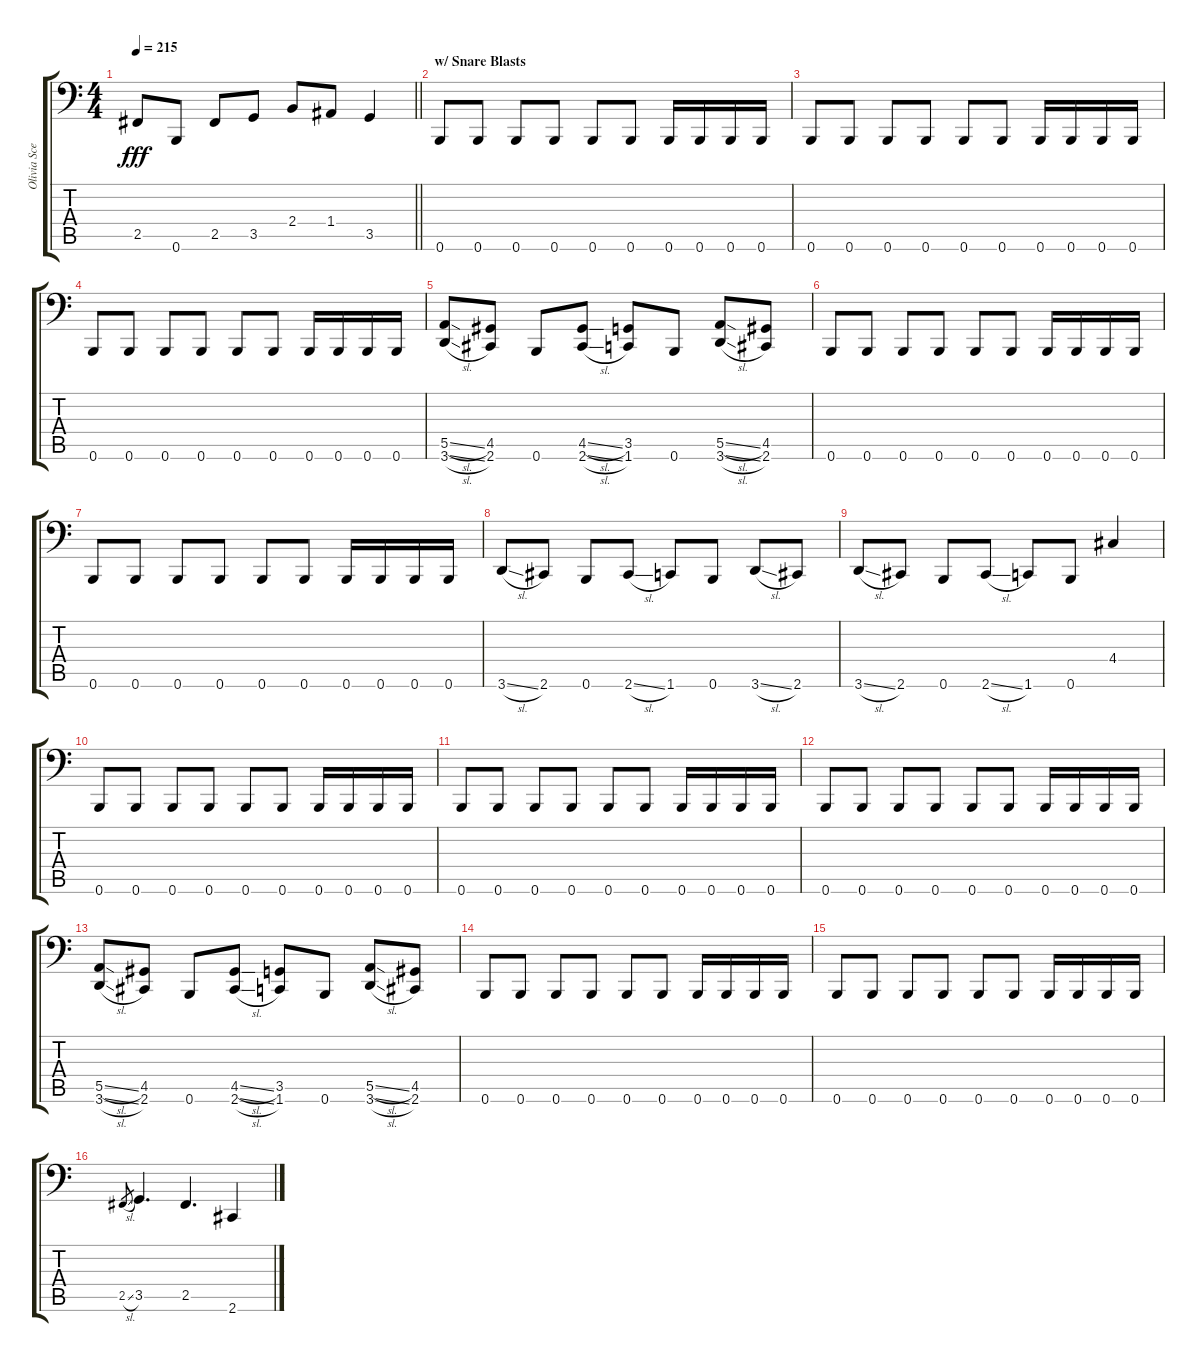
\track ("Olivia Scemama" "Olivia Sce") {instrument electricbasspick}
\staff {score tabs}
\tuning (B2 Gb2 D2 A1 E1 B0) {hide}
\ts (4 4)
\tempo 215
\clef f4
\barLineRight lightlight
\ks c
2.5.8{dy fff} 0.6.8 2.5.8 3.5.8 2.4.8 1.4.8 3.5.4 |
\section ("" "w/ Snare Blasts")
0.6.8 0.6.8 0.6.8 0.6.8 0.6.8 0.6.8 0.6.16 0.6.16 0.6.16 0.6.16 |
0.6.8 0.6.8 0.6.8 0.6.8 0.6.8 0.6.8 0.6.16 0.6.16 0.6.16 0.6.16 |
0.6.8 0.6.8 0.6.8 0.6.8 0.6.8 0.6.8 0.6.16 0.6.16 0.6.16 0.6.16 |
(5.5{sl} 3.6{sl}).8 (4.5 2.6).8 0.6.8 (4.5{sl} 2.6{sl}).8 (3.5 1.6).8 0.6.8 (5.5{sl} 3.6{sl}).8 (4.5 2.6).8 |
0.6.8 0.6.8 0.6.8 0.6.8 0.6.8 0.6.8 0.6.16 0.6.16 0.6.16 0.6.16 |
0.6.8 0.6.8 0.6.8 0.6.8 0.6.8 0.6.8 0.6.16 0.6.16 0.6.16 0.6.16 |
3.6{sl}.8 2.6.8 0.6.8 2.6{sl}.8 1.6.8 0.6.8 3.6{sl}.8 2.6.8 |
3.6{sl}.8 2.6.8 0.6.8 2.6{sl}.8 1.6.8 0.6.8 4.4.4 |
0.6.8 0.6.8 0.6.8 0.6.8 0.6.8 0.6.8 0.6.16 0.6.16 0.6.16 0.6.16 |
0.6.8 0.6.8 0.6.8 0.6.8 0.6.8 0.6.8 0.6.16 0.6.16 0.6.16 0.6.16 |
0.6.8 0.6.8 0.6.8 0.6.8 0.6.8 0.6.8 0.6.16 0.6.16 0.6.16 0.6.16 |
(5.5{sl} 3.6{sl}).8 (4.5 2.6).8 0.6.8 (4.5{sl} 2.6{sl}).8 (3.5 1.6).8 0.6.8 (5.5{sl} 3.6{sl}).8 (4.5 2.6).8 |
0.6.8 0.6.8 0.6.8 0.6.8 0.6.8 0.6.8 0.6.16 0.6.16 0.6.16 0.6.16 |
0.6.8 0.6.8 0.6.8 0.6.8 0.6.8 0.6.8 0.6.16 0.6.16 0.6.16 0.6.16 |
2.5{sl}.8{gr} 3.5.4{d} 2.5.4{d} 2.6.4
